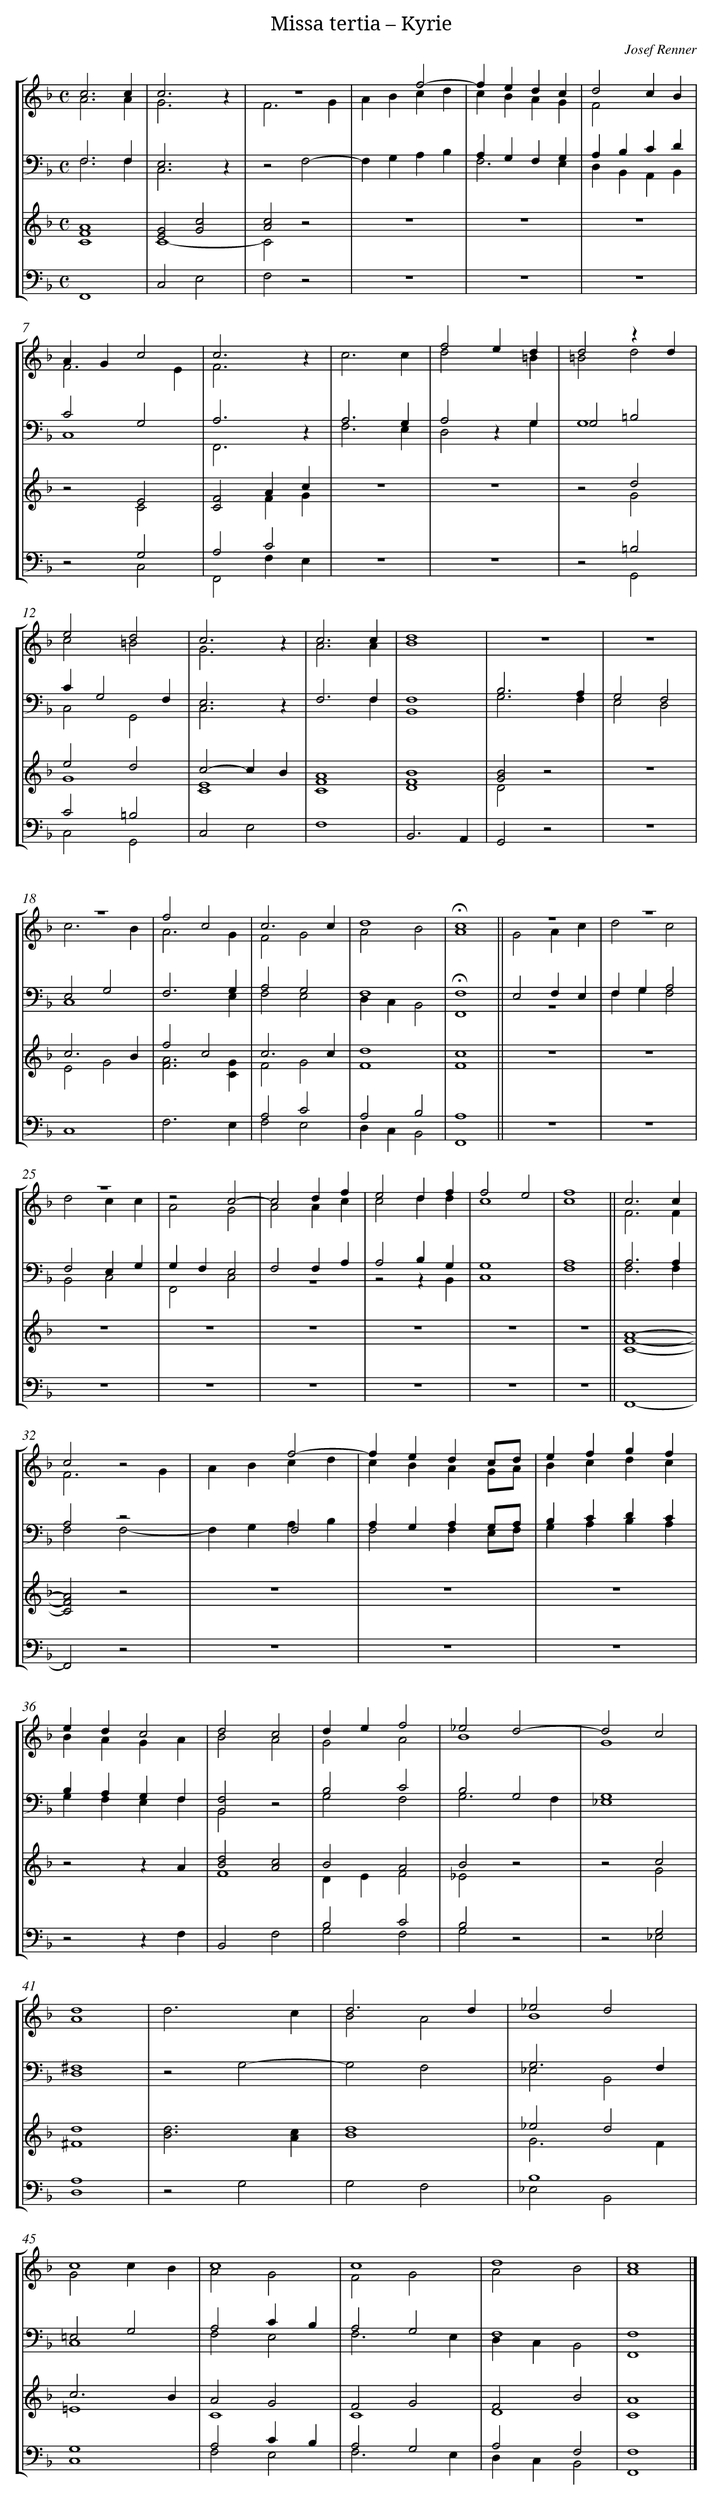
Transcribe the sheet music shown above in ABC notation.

X:1
T: Missa tertia – Kyrie
C: Josef Renner
L: 1/4
M: C
%%staves [1 2 3 4]
V: 1 clef=treble
V: 2 clef=bass
V: 3 clef=treble
V: 4 clef=bass
K: F
[V:1] c3c & A3A |
[V:2] F,3F, & F,3F, |
[V:3] [A4F4C4] |
[V:4] F,,4 |
[V:1] c3z & G3x |
[V:2] E,3z & C,3x |
[V:3] [G2E2][c2G2] & C4- |
[V:4] C,2E,2 |
[V:1] z4 & F3G |
[V:2] z2F,2- |
[V:3] [c2A2]z2 & C2x2 |
[V:4] F,2z2 |
[V:1] x2f2- & ABcd |
[V:2] F,G,A,B, |
[V:3] z4 |
[V:4] z4 |
[V:1] fedc & cBAG |
[V:2] A,G,F,G, & F,3E, |
[V:3] z4 |
[V:4] z4 |
[V:1] d2cB & F2x2 |
[V:2] A,B,CD & D,B,,A,,B,, |
[V:3] z4 |
[V:4] z4 |
[V:1] AGc2 & F3E |
[V:2] C2G,2 & C,4 |
[V:3] z2E2 & x2C2 |
[V:4] z2G,2 & x2C,2 |
[V:1] c3z & F3x |
[V:2] A,3z & F,,3x |
[V:3] [F2C2]Ac & x2FG |
[V:4] A,2C2 & F,,2F,E, |
[V:1] c3c |
[V:2] A,3G, & F,3E, |
[V:3] z4 |
[V:4] z4 |
[V:1] f2ed & d2x=B |
[V:2] A,2zG, & D,2zG, |
[V:3] z4 |
[V:4] z4 |
[V:1] d2zd & =B2d2 |
[V:2] G,2=B,2 & G,4 |
[V:3] z2d2 & x2G2 |
[V:4] z2=B,2 & x2G,,2 |
[V:1] e2d2 & c2=B2 |
[V:2] CG,2F, & C,2G,,2 |
[V:3] e2d2 & G4 |
[V:4] C2=B,2 & C,2G,,2 |
[V:1] c3z & G3x |
[V:2] E,3z & C,3x |
[V:3] c2-cB & [E4C4] |
[V:4] C,2E,2 |
[V:1] c3c & A3A |
[V:2] F,3F, & x3F, |
[V:3] [A4F4C4] |
[V:4] F,4 |
[V:1] d4 & B4 |
[V:2] F,4 & B,,4 |
[V:3] [B4F4D4] |
[V:4] B,,3A,, |
[V:1] z4 |
[V:2] B,3A, & G,3F, |
[V:3] [B2G2]z2 & D2x2 |
[V:4] G,,2z2 |
[V:1] z4 |
[V:2] G,2F,2 & E,2D,2 |
[V:3] z4 |
[V:4] z4 |
[V:1] z4 & c3B |
[V:2] E,2G,2 & C,4 |
[V:3] c3B & E2G2 |
[V:4] C,4 |
[V:1] f2c2 & A3G |
[V:2] F,3G, & x3E, |
[V:3] f2c2 & [A3F3][GC] |
[V:4] F,3E, |
[V:1] c3c & F2G2 |
[V:2] A,2G,2 & F,2E,2 |
[V:3] c3c & F2G2 |
[V:4] A,2C2 & F,2E,2 |
[V:1] d4 & A2B2 |
[V:2] F,4 & D,C,B,,2 |
[V:3] [d4F4] |
[V:4] A,2B,2 & D,C,B,,2 |
[V:1] !fermata!c4 & A4 ||
[V:2] !fermata!F,4 & F,,4 ||
[V:3] [c4F4] ||
[V:4] [A,4F,,4] ||
[V:1] z4 & G2Ac |
[V:2] E,2F,E, & z4 |
[V:3] z4 |
[V:4] z4 |
[V:1] z4 & d2c2 |
[V:2] F,G,A,2 & F,G,F,2 |
[V:3] z4 |
[V:4] z4 |
[V:1] z4 & d2cc |
[V:2] F,2E,G, & B,,2C,2 |
[V:3] z4 |
[V:4] z4 |
[V:1] z2c2- & A2G2 |
[V:2] G,F,E,2 & F,,2C,2 |
[V:3] z4 |
[V:4] z4 |
[V:1] c2df & A2Ac |
[V:2] F,2F,A, & z4 |
[V:3] z4 |
[V:4] z4 |
[V:1] e2df & c2dd |
[V:2] A,2B,G, & z2zB,, |
[V:3] z4 |
[V:4] z4 |
[V:1] f2e2 & c4 |
[V:2] G,4 & C,4 |
[V:3] z4 |
[V:4] z4 |
[V:1] f4 & c4 ||
[V:2] A,4 & F,4 ||
[V:3] z4 ||
[V:4] z4 ||
[V:1] c3c & F3F |
[V:2] A,3A, & F,3F, |
[V:3] [A4F4C4]- |
[V:4] F,,4- |
[V:1] c2z2 & F3G |
[V:2] A,2z2 & F,2F,2- |
[V:3] [A2F2C2]z2 |
[V:4] F,,2z2 |
[V:1] x2f2- & ABcd |
[V:2] x2F,2 & F,G,A,B, |
[V:3] z4 |
[V:4] z4 |
[V:1] fedc/d/ & cBAG/A/ |
[V:2] A,G,A,G,/A,/ & F,2F,E,/F,/ |
[V:3] z4 |
[V:4] z4 |
[V:1] efgf & Bcdc |
[V:2] B,CDC & G,A,B,A, |
[V:3] z4 |
[V:4] z4 |
[V:1] edc2 & BAGA |
[V:2] B,A,G,F, & G,F,E,F, |
[V:3] z2zA |
[V:4] z2zF, |
[V:1] d2c2 & B2A2 |
[V:2] [B,,2F,2]z2 & B,,2x2 |
[V:3] [d2B2][c2A2] & F4 |
[V:4] B,,2F,2 |
[V:1] def2 & G2A2 |
[V:2] B,2C2 & G,2F,2 |
[V:3] B2A2 & DEF2 |
[V:4] B,2C2 & G,2F,2 |
[V:1] _e2d2- & B4 |
[V:2] B,2G,2 & G,3F, |
[V:3] B2z2 & _E2x2 |
[V:4] B,2z2 & G,2x2 |
[V:1] d2c2 & G4 |
[V:2] G,4 & _E,4 |
[V:3] z2c2 & x2G2 |
[V:4] z2G,2 & x2_E,2 |
[V:1] d4 & A4 |
[V:2] ^F,4 & D,4 |
[V:3] [d4^F4] |
[V:4] A,4 & D,4 |
[V:1] d3c |
[V:2] z2G,2- |
[V:3] [d3B3][cA] |
[V:4] z2G,2 |
[V:1] d3d & B2A2 |
[V:2] G,2F,2 |
[V:3] [d4B4] |
[V:4] G,2F,2 |
[V:1] _e2d2 & B4 |
[V:2] G,3F, & _E,2B,,2 |
[V:3] _e2d2 & G3F |
[V:4] B,4 & _E,2B,,2 |
[V:1] c4 & G2cB |
[V:2] =E,2G,2 & C,4 |
[V:3] c3B & =E4 |
[V:4] G,4 & C,4 |
[V:1] c4 & A2G2 |
[V:2] A,2CB, & F,2E,2 |
[V:3] A2G2 & C4 |
[V:4] A,2CB, & F,2E,2 |
[V:1] c4 & F2G2 |
[V:2] A,2G,2 & F,3E, |
[V:3] F2G2 & C4 |
[V:4] A,2G,2 & F,3E, |
[V:1] d4 & A2B2 |
[V:2] F,4 & D,C,B,,2 |
[V:3] F2B2 & D4 |
[V:4] A,2F,2 & D,C,B,,2 |
[V:1] c4 & A4 |]
[V:2] F,4 & F,,4 |]
[V:3] [A4C4] |]
[V:4] [F,4F,,4] |]
